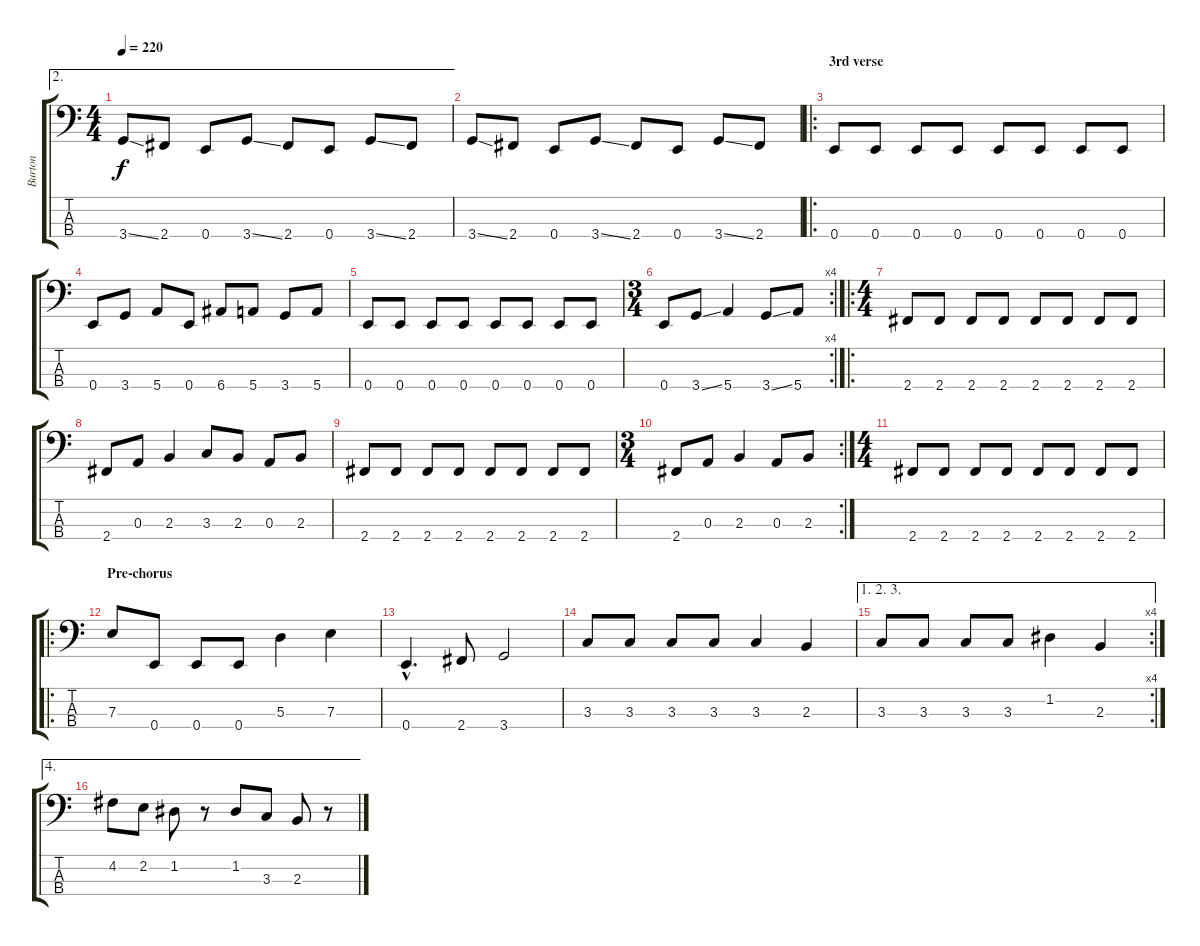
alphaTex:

\track ("Burton" "Burton") {instrument electricbassfinger}
\staff {score tabs}
\tuning (G2 D2 A1 E1) {hide}
\ae 2
\ts (4 4)
\tempo 220
\clef f4
\ks c
3.4{ss}.8{dy f} 2.4.8 0.4.8 3.4{ss}.8 2.4.8 0.4.8 3.4{ss}.8 2.4.8 |
3.4{ss}.8 2.4.8 0.4.8 3.4{ss}.8 2.4.8 0.4.8 3.4{ss}.8 2.4.8 |
\ro
\section ("" "3rd verse")
0.4.8 0.4.8 0.4.8 0.4.8 0.4.8 0.4.8 0.4.8 0.4.8 |
0.4.8 3.4.8 5.4.8 0.4.8 6.4.8 5.4.8 3.4.8 5.4.8 |
0.4.8 0.4.8 0.4.8 0.4.8 0.4.8 0.4.8 0.4.8 0.4.8 |
\rc 4
\ts (3 4)
0.4.8 3.4{ss}.8 5.4.4 3.4{ss}.8 5.4.8 |
\ro
\ts (4 4)
2.4.8 2.4.8 2.4.8 2.4.8 2.4.8 2.4.8 2.4.8 2.4.8 |
2.4.8 0.3.8 2.3.4 3.3.8 2.3.8 0.3.8 2.3.8 |
2.4.8 2.4.8 2.4.8 2.4.8 2.4.8 2.4.8 2.4.8 2.4.8 |
\rc 2
\ts (3 4)
2.4.8 0.3.8 2.3.4 0.3.8 2.3.8 |
\ts (4 4)
2.4.8 2.4.8 2.4.8 2.4.8 2.4.8 2.4.8 2.4.8 2.4.8 |
\ro
\section ("" "Pre-chorus")
7.3.8 0.4.8 0.4.8 0.4.8 5.3.4 7.3.4 |
0.4{hac}.4{d} 2.4.8 3.4.2 |
3.3.8 3.3.8 3.3.8 3.3.8 3.3.4 2.3.4 |
\ae (1 2 3)
\rc 4
3.3.8 3.3.8 3.3.8 3.3.8 1.2.4 2.3.4 |
\ae 4
4.2.8 2.2.8 1.2.8 r.8 1.2.8 3.3.8 2.3.8 r.8
